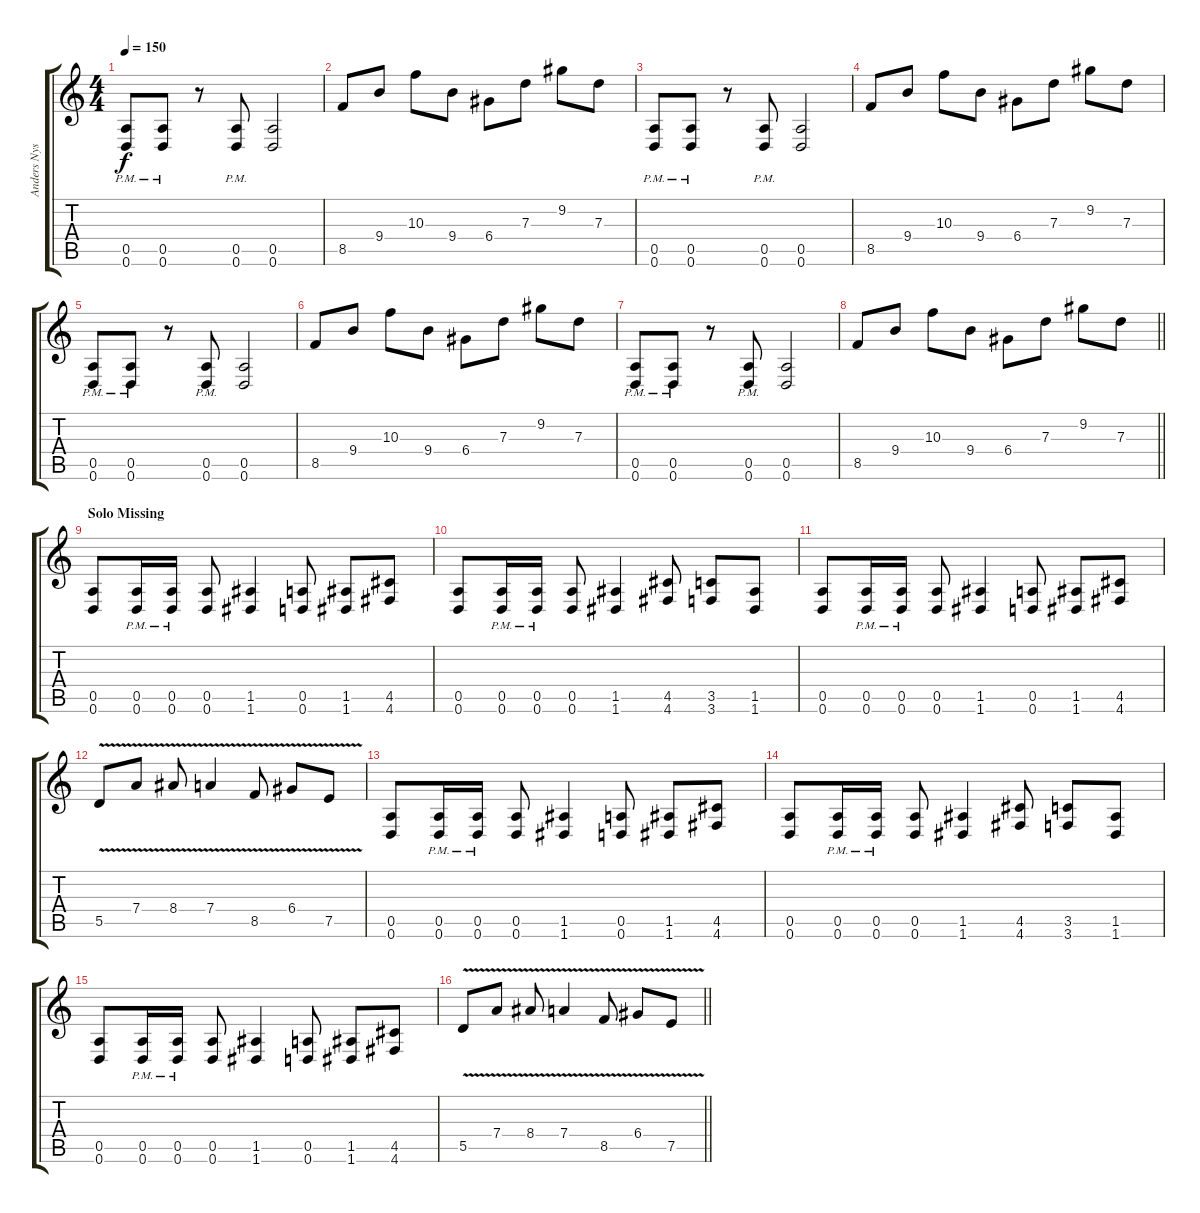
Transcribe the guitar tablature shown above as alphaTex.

\track ("Anders Nyström 1" "Anders Nys") {instrument distortionguitar}
\staff {score tabs}
\tuning (E4 B3 G3 D3 A2 D2) {hide}
\ts (4 4)
\tempo 150
\clef g2
\ks c
(0.5{pm} 0.6).8{dy f} (0.5{pm} 0.6).8 r.8 (0.5{pm} 0.6).8 (0.5 0.6).2 |
8.5.8 9.4.8 10.3.8 9.4.8 6.4.8 7.3.8 9.2.8 7.3.8 |
(0.5{pm} 0.6).8 (0.5{pm} 0.6).8 r.8 (0.5{pm} 0.6).8 (0.5 0.6).2 |
8.5.8 9.4.8 10.3.8 9.4.8 6.4.8 7.3.8 9.2.8 7.3.8 |
(0.5{pm} 0.6).8 (0.5{pm} 0.6).8 r.8 (0.5{pm} 0.6).8 (0.5 0.6).2 |
8.5.8 9.4.8 10.3.8 9.4.8 6.4.8 7.3.8 9.2.8 7.3.8 |
(0.5{pm} 0.6).8 (0.5{pm} 0.6).8 r.8 (0.5{pm} 0.6).8 (0.5 0.6).2 |
\barLineRight lightlight
8.5.8 9.4.8 10.3.8 9.4.8 6.4.8 7.3.8 9.2.8 7.3.8 |
\section ("" "Solo Missing")
(0.5 0.6).8 (0.5{pm} 0.6{pm}).16 (0.5{pm} 0.6{pm}).16 (0.5 0.6).8 (1.5 1.6).4 (0.5 0.6).8 (1.5 1.6).8 (4.5 4.6).8 |
(0.5 0.6).8 (0.5{pm} 0.6{pm}).16 (0.5{pm} 0.6{pm}).16 (0.5 0.6).8 (1.5 1.6).4 (4.5 4.6).8 (3.5 3.6).8 (1.5 1.6).8 |
(0.5 0.6).8 (0.5{pm} 0.6{pm}).16 (0.5{pm} 0.6{pm}).16 (0.5 0.6).8 (1.5 1.6).4 (0.5 0.6).8 (1.5 1.6).8 (4.5 4.6).8 |
5.5{v}.8 7.4{v}.8 8.4{v}.8 7.4{v}.4 8.5{v}.8 6.4{v}.8 7.5{v}.8 |
(0.5 0.6).8 (0.5{pm} 0.6{pm}).16 (0.5{pm} 0.6{pm}).16 (0.5 0.6).8 (1.5 1.6).4 (0.5 0.6).8 (1.5 1.6).8 (4.5 4.6).8 |
(0.5 0.6).8 (0.5{pm} 0.6{pm}).16 (0.5{pm} 0.6{pm}).16 (0.5 0.6).8 (1.5 1.6).4 (4.5 4.6).8 (3.5 3.6).8 (1.5 1.6).8 |
(0.5 0.6).8 (0.5{pm} 0.6{pm}).16 (0.5{pm} 0.6{pm}).16 (0.5 0.6).8 (1.5 1.6).4 (0.5 0.6).8 (1.5 1.6).8 (4.5 4.6).8 |
\barLineRight lightlight
5.5{v}.8 7.4{v}.8 8.4{v}.8 7.4{v}.4 8.5{v}.8 6.4{v}.8 7.5{v}.8
